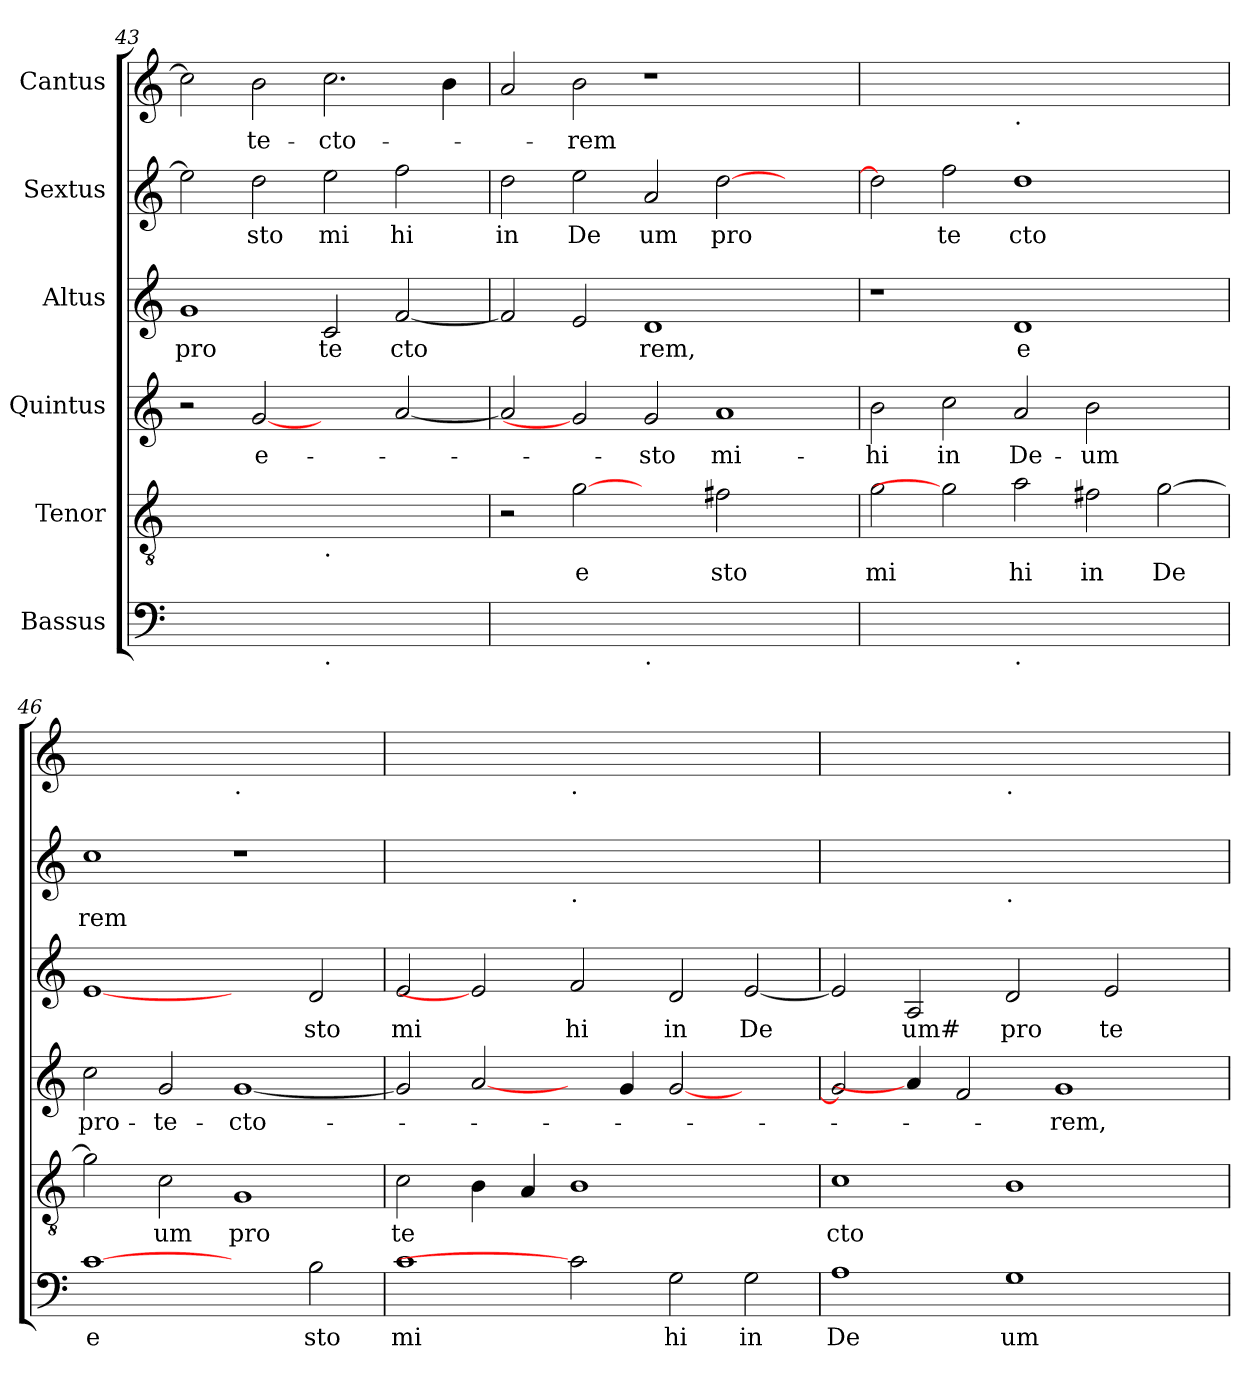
**kern	**text	**kern	**text	**kern	**text	**kern	**text	**kern	**text	**kern	**text
*part6	*part6	*part5	*part5	*part4	*part4	*part3	*part3	*part2	*part2	*part1	*part1
*staff6	*staff6	*staff5	*staff5	*staff4	*staff4	*staff3	*staff3	*staff2	*staff2	*staff1	*staff1
*I"Bassus	*	*I"Tenor	*	*I"Quintus	*	*I"Altus	*	*I"Sextus	*	*I"Cantus	*
!!LO:LB:g=z
*clefF4	*	*clefGv2	*	*clefG2	*	*clefG2	*	*clefG2	*	*clefG2	*
*k[]	*	*k[]	*	*k[]	*	*k[]	*	*k[]	*	*k[]	*
=43	=43	=43	=43	=43	=43	=43	=43	=43	=43	=43	=43
!	!	!	!	!	!	!	!LO:LY:b	!	!	!	!
1ryy	.	1ryy	.	2r	.	1g	pro	2ee\]	.	2cc\]	.
!	!	!	!	!	!LO:LY:b	!	!	!	!LO:LY:b	!	!LO:LY:b
.	.	.	.	[2g	e-	.	.	2dd\	sto	2b\	-te-
!	!	!LO:TX:b:t=.	!	!	!	!	!	!	!	!	!
!LO:TX:b:t=.	!	!	!	!	!	!	!	!	!	!	!
!	!	!	!	!	!	!	!LO:LY:b	!	!LO:LY:b	!	!LO:LY:b
1ryy	.	1ryy	.	2ryy	.	2c/	te	2ee\	mi	2.cc\	-cto-
!	!	!	!	!	!	!	!LO:LY:b	!	!LO:LY:b	!	!
.	.	.	.	[<2a/	.	[<2f/	cto	2ff\	hi	.	.
.	.	.	.	.	.	.	.	.	.	4b\	.
=44	=44	=44	=44	=44	=44	=44	=44	=44	=44	=44	=44
!	!	!	!	!	!	!	!	!	!LO:LY:b	!	!
1ryy	.	2r	.	2a/]	.	2f/]	.	2dd\	in	2a/	.
!	!	!	!LO:LY:b	!	!	!	!	!	!LO:LY:b	!	!LO:LY:b
.	.	[2g	e	2g]	.	2e/	.	2ee\	De	2b\	-rem
!LO:TX:b:t=.	!	!	!	!	!	!	!	!	!	!	!
!	!	!	!	!	!LO:LY:b	!	!LO:LY:b	!	!LO:LY:b	!	!
1.ryy	.	2ryy	.	2g/	-sto	1d	rem,	2a/	um	1r	.
!	!	!	!LO:LY:b	!	!LO:LY:b	!	!	!	!LO:LY:b	!	!
.	.	2f#X\	sto	1a	mi-	.	.	[>2dd\	pro	.	.
.	.	2ryy	.	.	.	2ryy	.	2ryy	.	2ryy	.
=45	=45	=45	=45	=45	=45	=45	=45	=45	=45	=45	=45
!	!	!	!LO:LY:b	!	!LO:LY:b	!	!	!	!	!	!
1ryy	.	2g\	mi	2b\	-hi	1r	.	2dd\]	.	1ryy	.
!	!	!	!	!	!LO:LY:b	!	!	!	!LO:LY:b	!	!
.	.	2g]	.	2cc\	in	.	.	2ff\	te	.	.
!	!	!	!	!	!	!	!	!	!	!LO:TX:b:t=.	!
!LO:TX:b:t=.	!	!	!	!	!	!	!	!	!	!	!
!	!	!	!LO:LY:b	!	!LO:LY:b	!	!LO:LY:b	!	!LO:LY:b	!	!
1.ryy	.	2a\	hi	2a/	De-	1d	e	1dd	cto	1.ryy	.
!	!	!	!LO:LY:b	!	!LO:LY:b	!	!	!	!	!	!
.	.	2f#X\	in	2b\	-um	.	.	.	.	.	.
!	!	!	!LO:LY:b	!	!	!	!	!	!	!	!
.	.	[>2g\	De	2ryy	.	2ryy	.	2ryy	.	.	.
=46	=46	=46	=46	=46	=46	=46	=46	=46	=46	=46	=46
!	!LO:LY:b	!	!	!	!LO:LY:b	!	!	!	!LO:LY:b	!	!
[1c	e	2g\]	.	2cc\	pro-	[1e	.	1cc	rem	1ryy	.
!	!	!	!LO:LY:b	!	!LO:LY:b	!	!	!	!	!	!
.	.	2c\	um	2g/	-te-	.	.	.	.	.	.
!	!	!	!	!	!	!	!	!	!	!LO:TX:b:t=.	!
!	!	!	!LO:LY:b	!	!LO:LY:b	!	!	!	!	!	!
2ryy	.	1G	pro	[<1g	-cto-	2ryy	.	1r	.	1ryy	.
!	!LO:LY:b	!	!	!	!	!	!LO:LY:b	!	!	!	!
2B\	sto	.	.	.	.	2d/	sto	.	.	.	.
=47	=47	=47	=47	=47	=47	=47	=47	=47	=47	=47	=47
!	!LO:LY:b	!	!LO:LY:b	!	!	!	!LO:LY:b	!	!	!	!
1c	mi	2c\	te	2g/]	.	2e/	mi	1ryy	.	1ryy	.
.	.	4B\	.	[2a/	.	2e]	.	.	.	.	.
.	.	4A/	.	.	.	.	.	.	.	.	.
!	!	!	!	!	!	!	!	!	!	!LO:TX:b:t=.	!
!	!	!	!	!	!	!	!	!LO:TX:b:t=.	!	!	!
!	!	!	!	!	!	!	!LO:LY:b	!	!	!	!
2c]	.	1B	.	4ryy	.	2f/	hi	1.ryy	.	1.ryy	.
.	.	.	.	4g/	.	.	.	.	.	.	.
!	!LO:LY:b	!	!	!	!	!	!LO:LY:b	!	!	!	!
2G\	hi	.	.	[<2g/	.	2d/	in	.	.	.	.
!	!LO:LY:b	!	!	!	!	!	!LO:LY:b	!	!	!	!
2G\	in	2ryy	.	2ryy	.	[<2e/	De	.	.	.	.
=48	=48	=48	=48	=48	=48	=48	=48	=48	=48	=48	=48
!	!LO:LY:b	!	!LO:LY:b	!	!	!	!	!	!	!	!
1A	De	1c	cto	2g/]	.	2e/]	.	1ryy	.	1ryy	.
!	!	!	!	!	!	!	!LO:LY:b	!	!	!	!
.	.	.	.	4a/]	.	2A/	um#	.	.	.	.
.	.	.	.	2f/	.	.	.	.	.	.	.
!	!	!	!	!	!	!	!	!	!	!LO:TX:b:t=.	!
!	!	!	!	!	!	!	!	!LO:TX:b:t=.	!	!	!
!	!LO:LY:b	!	!	!	!	!	!LO:LY:b	!	!	!	!
1G	um	1B	.	.	.	2d/	pro	1ryy	.	1ryy	.
!	!	!	!	!	!LO:LY:b	!	!	!	!	!	!
.	.	.	.	1g	-rem,	.	.	.	.	.	.
!	!	!	!	!	!	!	!LO:LY:b	!	!	!	!
.	.	.	.	.	.	2e/	te	.	.	.	.
4ryy	.	4ryy	.	.	.	4ryy	.	4ryy	.	4ryy	.
=	=	=	=	=	=	=	=	=	=	=	=
*-	*-	*-	*-	*-	*-	*-	*-	*-	*-	*-	*-
